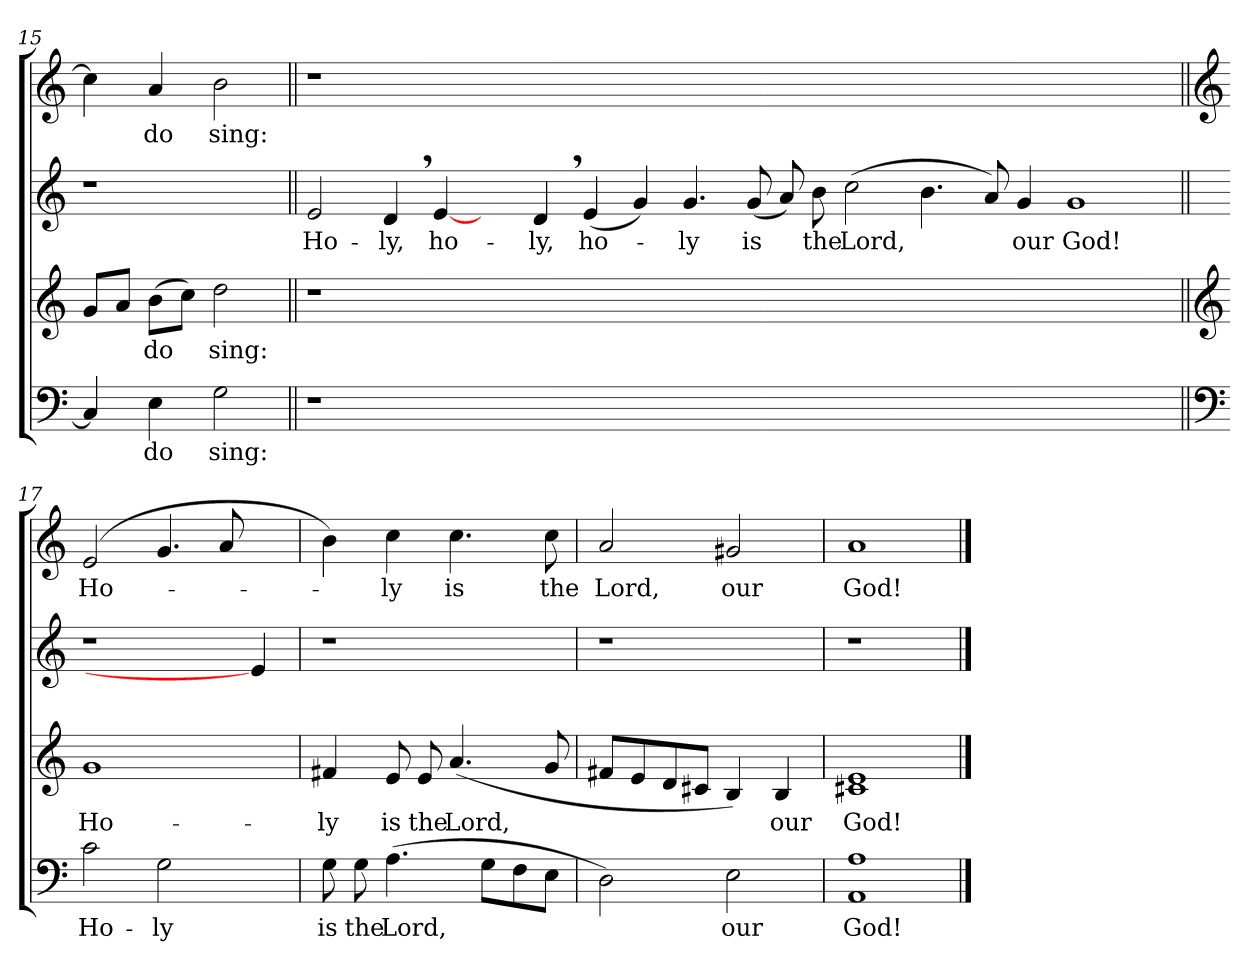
**kern	**text	**kern	**text	**kern	**text	**kern	**text
*part4	*part4	*part3	*part3	*part2	*part2	*part1	*part1
*staff4	*staff4	*staff3	*staff3	*staff2	*staff2	*staff1	*staff1
*clefF4	*	*clefG2	*	*clefG2	*	*clefG2	*
*k[]	*	*k[]	*	*k[]	*	*k[]	*
*C:	*	*C:	*	*C:	*	*C:	*
=15	=15	=15	=15	=15	=15	=15	=15
4C/]	.	8g/L	.	1r	.	4cc\]	.
.	.	8a/J	.	.	.	.	.
!	!LO:LY:b	!	!LO:LY:b	!	!	!	!LO:LY:b
4E\	do	(>8b\L	do	.	.	4a/	do
.	.	8cc\J)	.	.	.	.	.
!	!LO:LY:b	!	!LO:LY:b	!	!	!	!LO:LY:b
2G\	sing:	2dd\	sing:	.	.	2b\	sing:
!!LO:LB:g=z
=16||	=16||	=16||	=16||	=16||	=16||	=16||	=16||
!	!	!	!	!	!LO:LY:b	!	!
1r	.	1r	.	2e/	Ho-	1r	.
!	!	!	!	!	!LO:LY:b	!	!
.	.	.	.	4d,>/	-ly,	.	.
!	!	!	!	!	!LO:LY:b	!	!
.	.	.	.	[4e/	ho-	.	.
00ryy	.	00ryy	.	4ryy	.	00ryy	.
!	!	!	!	!	!LO:LY:b	!	!
.	.	.	.	4d,>/	-ly,	.	.
!	!	!	!	!	!LO:LY:b	!	!
.	.	.	.	(<4e/	ho-	.	.
.	.	.	.	4g/)	.	.	.
!	!	!	!	!	!LO:LY:b	!	!
.	.	.	.	4.g/	-ly	.	.
!	!	!	!	!	!LO:LY:b	!	!
.	.	.	.	(<8g/	is	.	.
.	.	.	.	8a/)	.	.	.
!	!	!	!	!	!LO:LY:b	!	!
.	.	.	.	8b\	the	.	.
!	!	!	!	!	!LO:LY:b	!	!
.	.	.	.	(>2cc\	Lord,	.	.
.	.	.	.	4.b\	.	.	.
.	.	.	.	8a/)	.	.	.
!	!	!	!	!	!LO:LY:b	!	!
.	.	.	.	4g/	our	.	.
!	!	!	!	!	!LO:LY:b	!	!
.	.	.	.	1g	God!	.	.
=17||	=17||	=17||	=17||	=17||	=17||	=17||	=17||
*clefF4	*	*clefG2	*	*	*	*clefG2	*
!	!LO:LY:b	!	!LO:LY:b	!	!	!	!LO:LY:b
2c\	Ho-	1g	Ho-	1r	.	(2e/	Ho-
!	!LO:LY:b	!	!	!	!	!	!
2G\	-ly	.	.	.	.	4.g/	.
.	.	.	.	.	.	8a/	.
4ryy	.	4ryy	.	4e/]	.	4ryy	.
=18	=18	=18	=18	=18	=18	=18	=18
!	!LO:LY:b	!	!LO:LY:b	!	!	!	!
8G\	is	4f#X/	-ly	1r	.	4b\)	.
!	!LO:LY:b	!	!	!	!	!	!
8G\	the	.	.	.	.	.	.
!	!LO:LY:b	!	!LO:LY:b	!	!	!	!LO:LY:b
(>4.A\	Lord,	8e/	is	.	.	4cc\	-ly
!	!	!	!LO:LY:b	!	!	!	!
.	.	8e/	the	.	.	.	.
!	!	!	!LO:LY:b	!	!	!	!LO:LY:b
.	.	(<4.a/	Lord,	.	.	4.cc\	is
8G\L	.	.	.	.	.	.	.
8F\	.	.	.	.	.	.	.
!	!	!	!	!	!	!	!LO:LY:b
8E\J	.	8g/	.	.	.	8cc\	the
=19	=19	=19	=19	=19	=19	=19	=19
!	!	!	!	!	!	!	!LO:LY:b
2D\)	.	8f#X/L	.	1r	.	2a/	Lord,
.	.	8e/	.	.	.	.	.
.	.	8d/	.	.	.	.	.
.	.	8c#X/J	.	.	.	.	.
!	!LO:LY:b	!	!	!	!	!	!LO:LY:b
2E\	our	4B/)	.	.	.	2g#X/	our
!	!	!	!LO:LY:b	!	!	!	!
.	.	4B/	our	.	.	.	.
=20	=20	=20	=20	=20	=20	=20	=20
!LO:TX:b:t=(	!	!	!	!	!	!	!
!LO:TX:b:t=)	!	!	!	!	!	!	!
!	!LO:LY:b	!	!LO:LY:b	!	!	!	!LO:LY:b
*^	*	*^	*	*	*	*	*
1A	1AA!	God!	1e	1c#X	God!	1r	.	1a	God!
*v	*v	*	*	*	*	*	*	*	*
*	*	*v	*v	*	*	*	*	*
==	==	==	==	==	==	==	==
*-	*-	*-	*-	*-	*-	*-	*-
